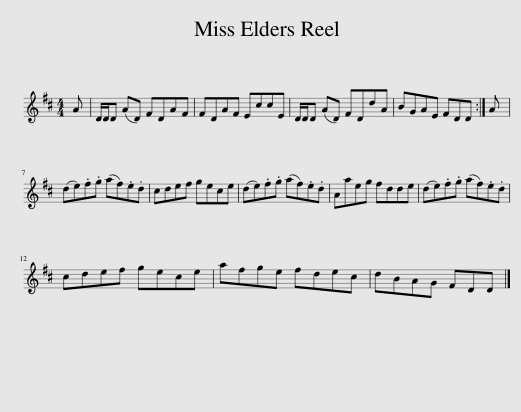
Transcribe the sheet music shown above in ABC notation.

X:1
L:1/8
M:4/4
I:linebreak $
K:D
V:1 treble
V:1
 A | D/D/D (AD) FDAF | FDAF EccE | D/D/D (AD) FDdA | BGAE FDD :| %5
 A |$ (de).f.g (af).e.d | cdef gece | (de).f.g (af).e.d | Aaeg fdde | %10
 (de).f.g (af).e.d |$ cdef gece | afge fdec | dBAG FDD |] %14
